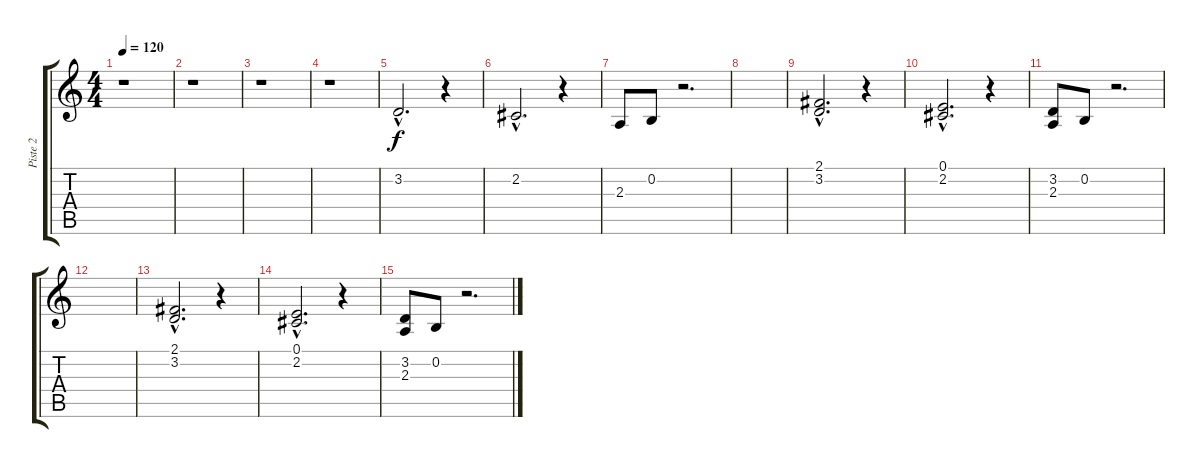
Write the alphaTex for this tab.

\track ("Piste 2" "Piste 2") {instrument lead3calliope}
\staff {score tabs}
\tuning (E4 B3 G3 D3 A2 E2) {hide}
\ts (4 4)
\tempo 120
\clef g2
\ks c
r.1{dy f instrument lead3calliope} |
r.1 |
r.1 |
r.1 |
3.2{hac}.2{d} r.4 |
2.2{hac}.2{d} r.4 |
2.3.8 0.2.8 r.2{d} |
|
(2.1{hac} 3.2{hac}).2{d} r.4 |
(0.1{hac} 2.2{hac}).2{d} r.4 |
(3.2 2.3).8 0.2.8 r.2{d} |
|
(2.1{hac} 3.2{hac}).2{d} r.4 |
(0.1{hac} 2.2{hac}).2{d} r.4 |
(3.2 2.3).8 0.2.8 r.2{d}
